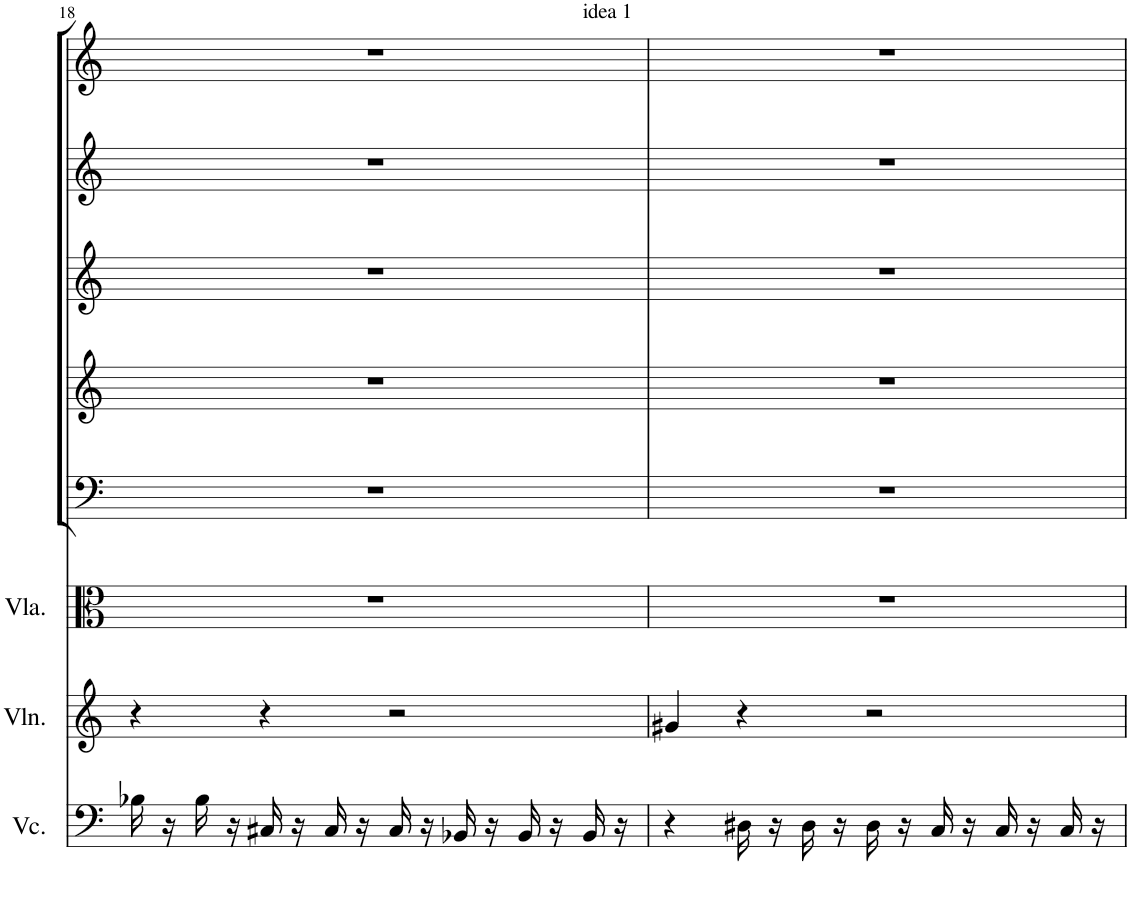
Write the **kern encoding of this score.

**kern	**kern	**kern	**kern	**kern	**kern	**kern	**kern
*part8	*part7	*part6	*part5	*part4	*part3	*part2	*part1
*staff8	*staff7	*staff6	*staff5	*staff4	*staff3	*staff2	*staff1
*I"Violoncello	*I"Violin	*I"Viola	*I"Bassoon	*I"Horn in F	*I"Bb Clarinet	*I"Oboe	*I"Flute
*I'Vc.	*I'Vln.	*I'Vla.	*I'Bsn	*I'Hn	*I'Cl	*I'Ob	*I'Fl
!!LO:PB:g=z
*clefF4	*clefG2	*clefC3	*clefF4	*clefG2	*clefG2	*clefG2	*clefG2
*	*	*	*	*ITrd4c7	*ITrd1c2	*	*
*k[]	*k[]	*k[]	*k[]	*k[]	*k[]	*k[]	*k[]
*M4/4	*M4/4	*M4/4	*M4/4	*M4/4	*M4/4	*M4/4	*M4/4
=18	=18	=18	=18	=18	=18	=18	=18
*	*	*	*	*	*	*	*^
16B-X\	4r	1r	1r	1r	1r	1r	1r	2..ryy
16r	.	.	.	.	.	.	.	.
16B-\	.	.	.	.	.	.	.	.
16r	.	.	.	.	.	.	.	.
16C#X/	4r	.	.	.	.	.	.	.
16r	.	.	.	.	.	.	.	.
16C#/	.	.	.	.	.	.	.	.
16r	.	.	.	.	.	.	.	.
16C#/	2r	.	.	.	.	.	.	.
16r	.	.	.	.	.	.	.	.
16BB-X/	.	.	.	.	.	.	.	.
16r	.	.	.	.	.	.	.	.
16BB-/	.	.	.	.	.	.	.	.
16r	.	.	.	.	.	.	.	.
!	!	!	!	!	!	!	!	!LO:TX:a:t=idea 1
16BB-/	.	.	.	.	.	.	.	8ryy
16r	.	.	.	.	.	.	.	.
*	*	*	*	*	*	*	*v	*v
=19	=19	=19	=19	=19	=19	=19	=19
4r	4g#X/	1r	1r	1r	1r	1r	1r
16D#X\	4r	.	.	.	.	.	.
16r	.	.	.	.	.	.	.
16D#\	.	.	.	.	.	.	.
16r	.	.	.	.	.	.	.
16D#\	2r	.	.	.	.	.	.
16r	.	.	.	.	.	.	.
16C/	.	.	.	.	.	.	.
16r	.	.	.	.	.	.	.
16C/	.	.	.	.	.	.	.
16r	.	.	.	.	.	.	.
16C/	.	.	.	.	.	.	.
16r	.	.	.	.	.	.	.
=	=	=	=	=	=	=	=
*-	*-	*-	*-	*-	*-	*-	*-
